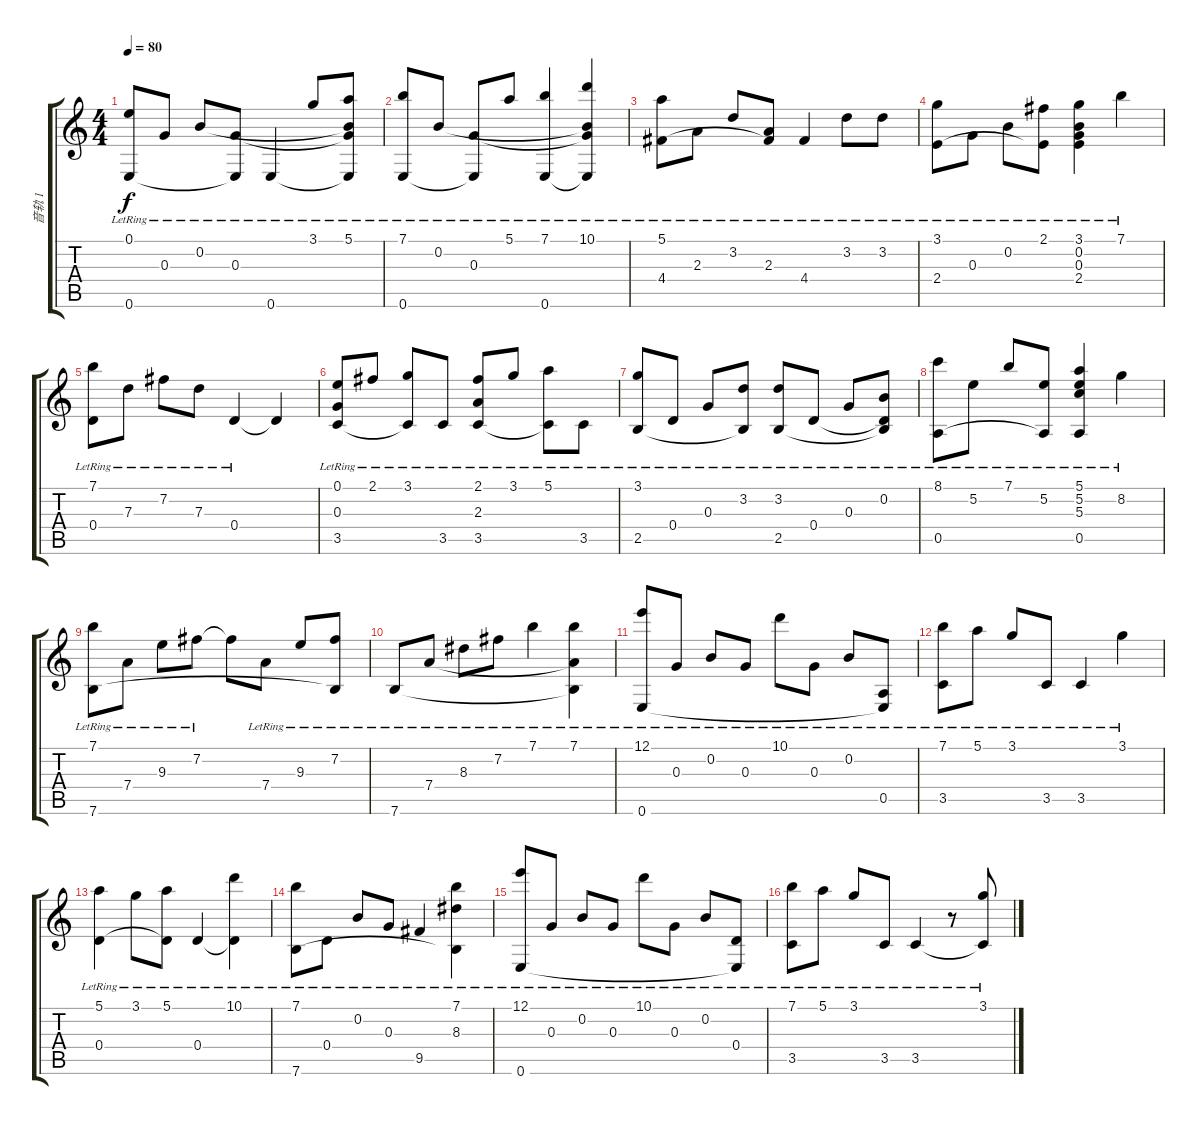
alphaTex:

\track ("音轨 1" "音轨 1") {instrument acousticguitarsteel}
\staff {score tabs}
\tuning (E4 B3 G3 D3 A2 E2) {hide}
\ts (4 4)
\tempo 80
\clef g2
\ks c
(0.1{lr} 0.6{lr}).8{dy f} 0.3{lr}.8 0.2{lr}.8 (0.3{lr} 0.6{t}).8 0.6{lr}.4 3.1{lr}.8 (5.1{lr} 0.2{t} 0.3{t} 0.6{t}).8 |
(7.1{lr} 0.6{lr}).8 0.2{lr}.8 (0.3{lr} 0.6{t}).8 5.1{lr}.8 (7.1{lr} 0.6{lr}).4 (10.1{lr} 0.2{t} 0.3{t} 0.6{t}).4 |
(5.1{lr} 4.4{lr}).8 2.3{lr}.8 3.2{lr}.8 (2.3{lr} 4.4{t}).8 4.4{lr}.4 3.2{lr}.8 3.2{lr}.8 |
(3.1{lr} 2.4{lr}).8 0.3{lr}.8 0.2{lr}.8 (2.1{lr} 2.4{t}).8 (3.1{lr} 0.2{lr} 0.3{lr} 2.4{lr}).4 7.1{lr}.4 |
(7.1{lr} 0.4{lr}).8 7.3{lr}.8 7.2{lr}.8 7.3{lr}.8 0.4{lr}.4 0.4{t}.4 |
(0.1{lr} 0.3{lr} 3.5{lr}).8 2.1{lr}.8 (3.1{lr} 3.5{t}).8 3.5{lr}.8 (2.1{lr} 2.3{lr} 3.5{lr}).8 3.1{lr}.8 (5.1{lr} 3.5{t}).8 3.5{lr}.8 |
(3.1{lr} 2.5{lr}).8 0.4{lr}.8 0.3{lr}.8 (3.2{lr} 2.5{t}).8 (3.2{lr} 2.5{lr}).8 0.4{lr}.8 0.3{lr}.8 (0.2{lr} 0.4{t} 2.5{t}).8 |
(8.1{lr} 0.5{lr}).8 5.2{lr}.8 7.1{lr}.8 (5.2{lr} 0.5{t}).8 (5.1{lr} 5.2{lr} 5.3{lr} 0.5{lr}).4 8.2{lr}.4 |
(7.1{lr} 7.6{lr}).8 7.4{lr}.8 9.3{lr}.8 7.2{lr}.8 7.2{t}.8 7.4{lr}.8 9.3{lr}.8 (7.2{lr} 7.6{t}).8 |
7.6{lr}.8 7.4{lr}.8 8.3{lr}.8 7.2{lr}.8 7.1{lr}.4 (7.1{lr} 7.4{t} 7.6{t}).4 |
(12.1{lr} 0.6{lr}).8 0.3{lr}.8 0.2{lr}.8 0.3{lr}.8 10.1{lr}.8 0.3{lr}.8 0.2{lr}.8 (0.5{lr} 0.6{t}).8 |
(7.1{lr} 3.5{lr}).8 5.1{lr}.8 3.1{lr}.8 3.5{lr}.8 3.5{lr}.4 3.1{lr}.4 |
(5.1{lr} 0.4{lr}).4 3.1{lr}.8 (5.1{lr} 0.4{t}).8 0.4{lr}.4 (10.1{lr} 0.4{t}).4 |
(7.1{lr} 7.6{lr}).8 0.4{lr}.8 0.2{lr}.8 0.3{lr}.8 9.5{lr}.4 (7.1{lr} 8.3{lr} 7.6{t}).4 |
(12.1{lr} 0.6{lr}).8 0.3{lr}.8 0.2{lr}.8 0.3{lr}.8 10.1{lr}.8 0.3{lr}.8 0.2{lr}.8 (0.4{lr} 0.6{t}).8 |
(7.1{lr} 3.5{lr}).8 5.1{lr}.8 3.1{lr}.8 3.5{lr}.8 3.5{lr}.4 r.8 (3.1{lr} 3.5{t}).8
